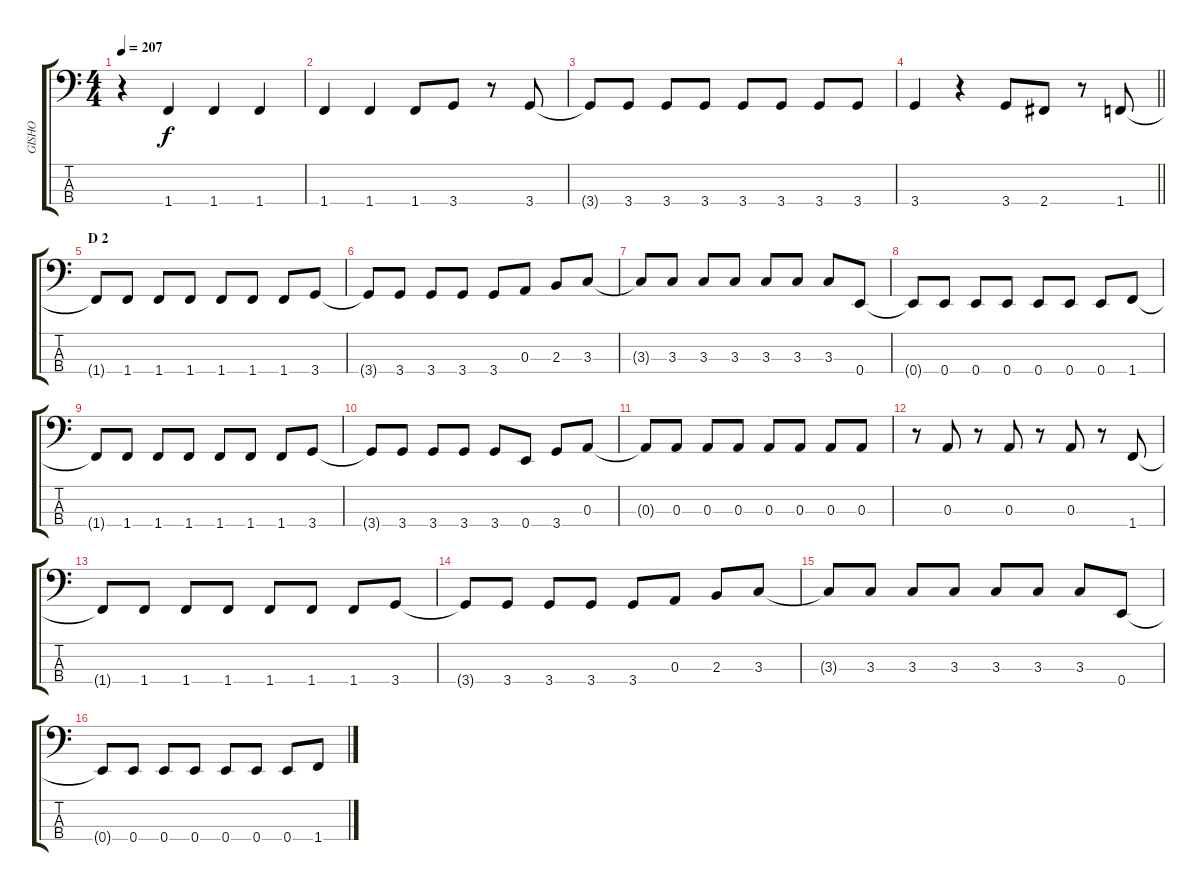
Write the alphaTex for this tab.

\track ("GISHO" "GISHO") {instrument electricbasspick}
\staff {score tabs}
\tuning (G2 D2 A1 E1) {hide}
\ts (4 4)
\tempo 207
\clef f4
\ks c
r.4{dy f} 1.4.4 1.4.4 1.4.4 |
1.4.4 1.4.4 1.4.8 3.4.8 r.8 3.4.8 |
3.4{t}.8 3.4.8 3.4.8 3.4.8 3.4.8 3.4.8 3.4.8 3.4.8 |
\barLineRight lightlight
3.4.4 r.4 3.4.8 2.4.8 r.8 1.4.8 |
\section ("" "D 2")
1.4{t}.8 1.4.8 1.4.8 1.4.8 1.4.8 1.4.8 1.4.8 3.4.8 |
3.4{t}.8 3.4.8 3.4.8 3.4.8 3.4.8 0.3.8 2.3.8 3.3.8 |
3.3{t}.8 3.3.8 3.3.8 3.3.8 3.3.8 3.3.8 3.3.8 0.4.8 |
0.4{t}.8 0.4.8 0.4.8 0.4.8 0.4.8 0.4.8 0.4.8 1.4.8 |
1.4{t}.8 1.4.8 1.4.8 1.4.8 1.4.8 1.4.8 1.4.8 3.4.8 |
3.4{t}.8 3.4.8 3.4.8 3.4.8 3.4.8 0.4.8 3.4.8 0.3.8 |
0.3{t}.8 0.3.8 0.3.8 0.3.8 0.3.8 0.3.8 0.3.8 0.3.8 |
r.8 0.3.8 r.8 0.3.8 r.8 0.3.8 r.8 1.4.8 |
1.4{t}.8 1.4.8 1.4.8 1.4.8 1.4.8 1.4.8 1.4.8 3.4.8 |
3.4{t}.8 3.4.8 3.4.8 3.4.8 3.4.8 0.3.8 2.3.8 3.3.8 |
3.3{t}.8 3.3.8 3.3.8 3.3.8 3.3.8 3.3.8 3.3.8 0.4.8 |
0.4{t}.8 0.4.8 0.4.8 0.4.8 0.4.8 0.4.8 0.4.8 1.4.8
